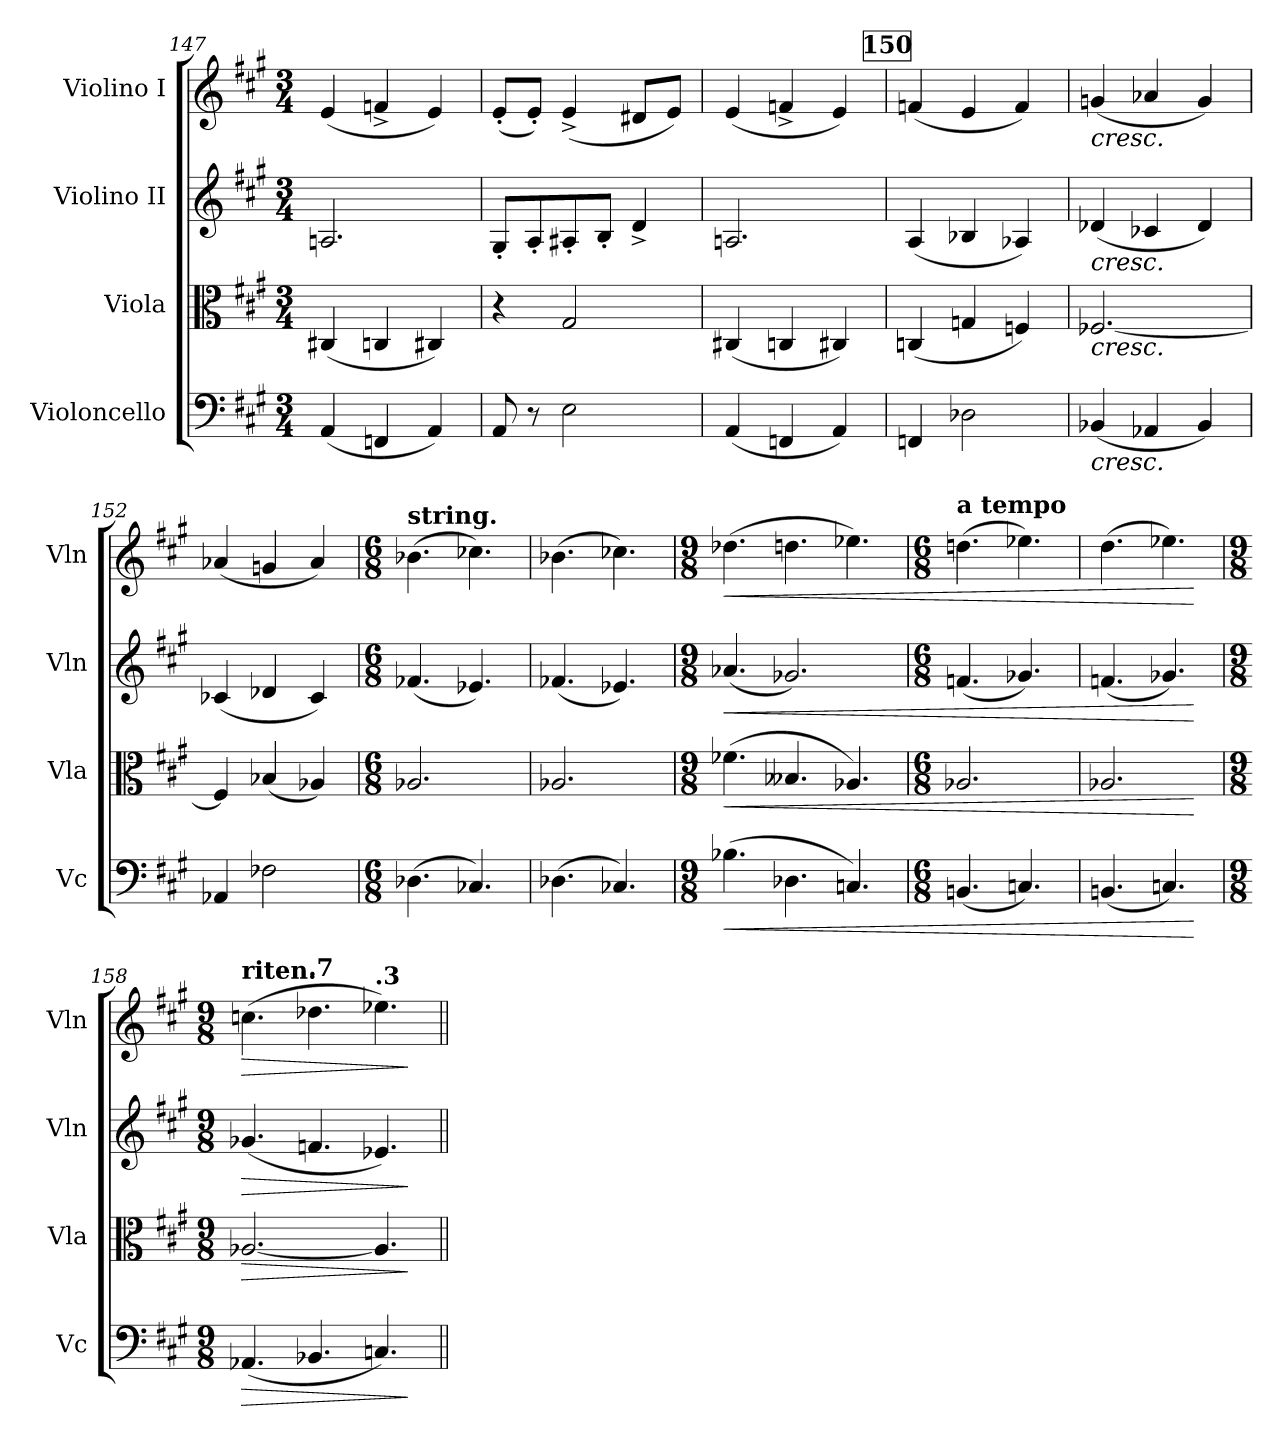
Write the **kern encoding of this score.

**kern	**dynam	**kern	**dynam	**kern	**dynam	**kern	**dynam
*part4	*part4	*part3	*part3	*part2	*part2	*part1	*part1
*staff4	*staff4	*staff3	*staff3	*staff2	*staff2	*staff1	*staff1
*I"Violoncello	*	*I"Viola	*	*I"Violino II	*	*I"Violino I	*
*I'Vc	*	*I'Vla	*	*I'Vln	*	*I'Vln	*
*clefF4	*	*clefC3	*	*clefG2	*	*clefG2	*
*k[f#c#g#]	*	*k[f#c#g#]	*	*k[f#c#g#]	*	*k[f#c#g#]	*
*M3/4	*	*M3/4	*	*M3/4	*	*M3/4	*
=147	=147	=147	=147	=147	=147	=147	=147
(<4AA/	.	(<4C#X/	.	2.An/	.	(<4e/	.
4FFn/	.	4Cn/	.	.	.	4fn^/	.
4AA/)	.	4C#X/)	.	.	.	4e/)	.
=148	=148	=148	=148	=148	=148	=148	=148
8AA/	.	4r	.	8G#'/L	.	(<8e'/L	.
8r	.	.	.	8A'/	.	8e'/J)	.
2E\	.	2G#/	.	8A#X'/	.	(<4e^/	.
.	.	.	.	8B'/J	.	.	.
.	.	.	.	4d^/	.	8d#X/L	.
.	.	.	.	.	.	8e/J)	.
!!LO:LB:g=z
=149	=149	=149	=149	=149	=149	=149	=149
(<4AA/	.	(<4C#X/	.	2.An/	.	(<4e/	.
4FFn/	.	4Cn/	.	.	.	4fn^/	.
4AA/)	.	4C#X/)	.	.	.	4e/)	.
!!LO:REH:place=s1:a:B:fs=14:t=150
=150	=150	=150	=150	=150	=150	=150	=150
4FFn/	.	(<4Cn/	.	(<4A/	.	(<4fn/	.
2D-X\	.	4Gn/	.	4B-X/	.	4e/	.
.	.	4Fn/)	.	4A-X/)	.	4f/)	.
=151	=151	=151	=151	=151	=151	=151	=151
!	!	!	!	!	!	!LO:TX:b:i:t=cresc.	!
!	!	!	!	!LO:TX:b:i:t=cresc.	!	!	!
!	!	!LO:TX:b:i:t=cresc.	!	!	!	!	!
!LO:TX:b:i:t=cresc.	!	!	!	!	!	!	!
(<4BB-X/	.	[2.F-X/	.	(<4d-X/	.	(<4gn/	.
4AA-X/	.	.	.	4c-X/	.	4a-X/	.
4BB-/)	.	.	.	4d-/)	.	4g/)	.
=152	=152	=152	=152	=152	=152	=152	=152
4AA-X/	.	4F-/]	.	(<4c-X/	.	(<4a-X/	.
2F-X\	.	(<4B-X/	.	4d-X/	.	4gn/	.
.	.	4A-X/)	.	4c-/)	.	4a-/)	.
=153	=153	=153	=153	=153	=153	=153	=153
*M6/8	*	*M6/8	*	*M6/8	*	*M6/8	*
!	!	!	!	!	!	!LO:TX:a:B:t=string.	!
(>4.D-X\	.	2.A-X/	.	(<4.f-X/	.	(>4.b-X\	.
*	*	*	*	*	*	*MM164	*
4.C-X/)	.	.	.	4.e-X/)	.	4.cc-X\)	.
=154	=154	=154	=154	=154	=154	=154	=154
*	*	*	*	*	*	*MM160	*
(>4.D-X\	.	2.A-X/	.	(<4.f-X/	.	(>4.b-X\	.
*	*	*	*	*	*	*MM156	*
4.C-X/)	.	.	.	4.e-X/)	.	4.cc-X\)	.
=155	=155	=155	=155	=155	=155	=155	=155
*M9/8	*	*M9/8	*	*M9/8	*	*M9/8	*
*	*	*	*	*	*	*MM152	*
!	!LO:HP:b	!	!LO:HP:b	!	!LO:HP:b	!	!LO:HP:b
(>4.B-X\	<	(<4.f-X\	<	(<4.a-X/	<	(>4.dd-X\	<
*	*	*	*	*	*	*MM148	*
4.D-X\	.	4.B--X/	.	2.g-X/)	.	4.ddn\	.
*	*	*	*	*	*	*MM144	*
4.Cn/)	.	4.A-X/)	.	.	.	4.ee-X\)	.
=156	=156	=156	=156	=156	=156	=156	=156
*M6/8	*	*M6/8	*	*M6/8	*	*M6/8	*
!	!	!	!	!	!	!LO:TX:a:B:t=a tempo	!
(<4.BBn/	.	2.A-X/	.	(<4.fn/	.	(>4.ddn\	.
4.Cn/)	.	.	.	4.g-X/)	.	4.ee-X\)	.
=157	=157	=157	=157	=157	=157	=157	=157
(<4.BBn/	.	2.A-X/	.	(<4.fn/	.	(>4.dd\	.
4.Cn/)	.	.	.	4.g-X/)	.	4.ee-X\)	.
.	[	.	[	.	[	.	[
=158	=158	=158	=158	=158	=158	=158	=158
*M9/8	*	*M9/8	*	*M9/8	*	*M9/8	*
*	*	*	*	*	*	*MM168	*
!	!	!	!	!	!	!LO:TX:B:t=riten.	!
!	!LO:HP:b	!	!LO:HP:b	!	!LO:HP:b	!	!LO:HP:b
(<4.AA-X/	>	[2.A-X/	>	(<4.g-X/	>	(>4.ccn\	>
*	*	*	*	*	*	*MM158	*
!	!	!	!	!	!	!LO:TX:a:B:t=.7	!
4.BB-X/	.	.	.	4.fn/	.	4.dd-X\	.
*	*	*	*	*	*	*MM149	*
!	!	!	!	!	!	!LO:TX:a:B:t=.3	!
4.Cn/)	.	4.A-/]	.	4.e-X/)	.	4.ee-X\)	.
.	]	.	]	.	]	.	]
=||	=||	=||	=||	=||	=||	=||	=||
*-	*-	*-	*-	*-	*-	*-	*-
